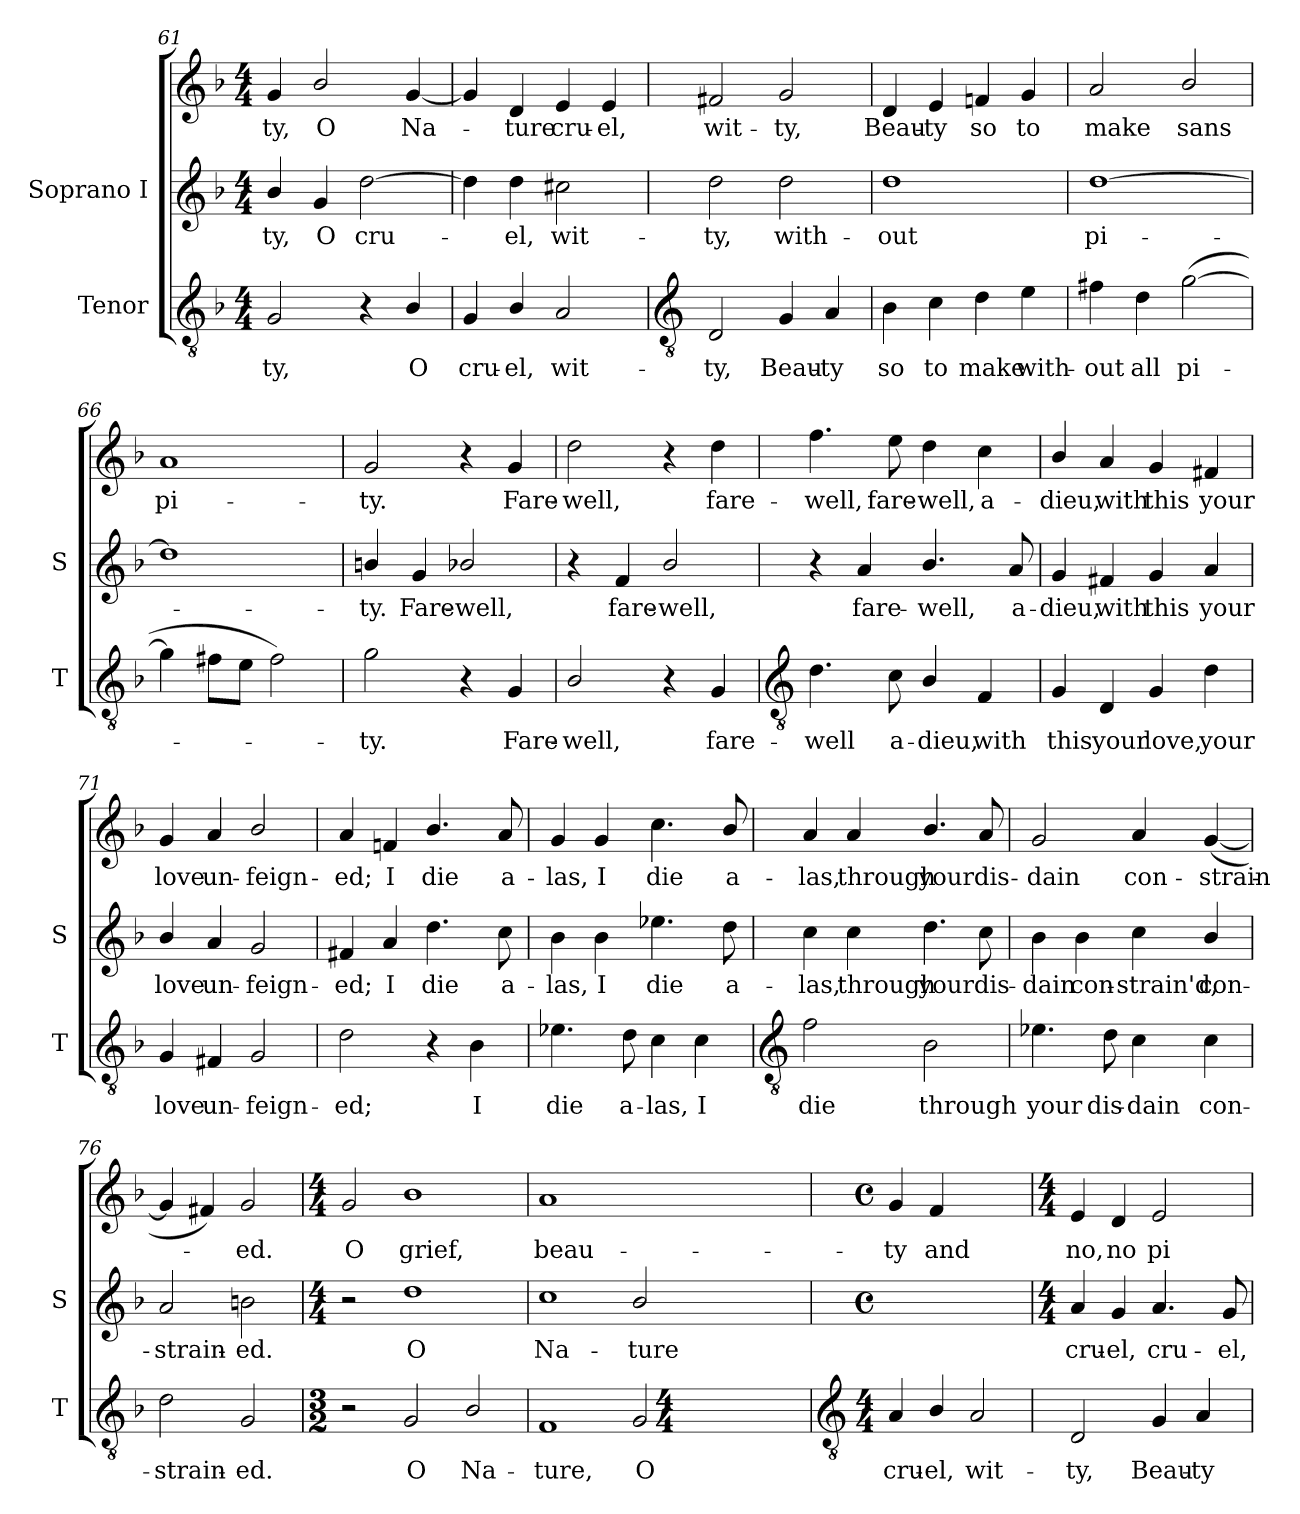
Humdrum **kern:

**kern	**text	**kern	**text	**kern	**text
*part2	*part2	*part1	*part1	*part1	*part1
*staff3	*staff3	*staff2	*staff2	*staff1	*staff1
*I"Tenor	*	*I"Soprano I	*	*	*
*I'T	*	*I'S	*	*	*
*clefGv2	*	*clefG2	*	*clefG2	*
*k[b-]	*	*k[b-]	*	*k[b-]	*
*F:	*	*F:	*	*F:	*
*M4/4	*	*M4/4	*	*M4/4	*
=61	=61	=61	=61	=61	=61
!	!LO:LY:b	!	!LO:LY:b	!	!LO:LY:b
2G	-ty,	4b-/	ty,	4g	-ty,
!	!	!	!LO:LY:b	!	!LO:LY:b
.	.	4g	O	2b-/	O
!	!	!	!LO:LY:b	!	!
4r	.	[2dd	cru-	.	.
!	!LO:LY:b	!	!	!	!LO:LY:b
4B-/	O	.	.	[4g	Na-
=62	=62	=62	=62	=62	=62
!	!LO:LY:b	!	!	!	!
4G	cru-	4dd]	.	4g]	.
!	!LO:LY:b	!	!LO:LY:b	!	!LO:LY:b
4B-/	-el,	4dd	el,	4d	ture
!	!LO:LY:b	!	!LO:LY:b	!	!LO:LY:b
2A	wit-	2cc#X	wit-	4e	cru-
!	!	!	!	!	!LO:LY:b
.	.	.	.	4e	-el,
!!LO:LB:g=z
=63	=63	=63	=63	=63	=63
*clefGv2	*	*	*	*	*
!	!LO:LY:b	!	!LO:LY:b	!	!LO:LY:b
2D	-ty,	2dd	ty,	2f#X	-wit-
!	!LO:LY:b	!	!LO:LY:b	!	!LO:LY:b
4G	Beau-	2dd	with-	2g	-ty,
!	!LO:LY:b	!	!	!	!
4A	-ty	.	.	.	.
=64	=64	=64	=64	=64	=64
!	!LO:LY:b	!	!LO:LY:b	!	!LO:LY:b
4B-	so	1dd	out	4d	-Beau-
!	!LO:LY:b	!	!	!	!LO:LY:b
4c	to	.	.	4e	-ty
!	!LO:LY:b	!	!	!	!LO:LY:b
4d	make	.	.	4fn	so
!	!LO:LY:b	!	!	!	!LO:LY:b
4e	with-	.	.	4g	to
=65	=65	=65	=65	=65	=65
!	!LO:LY:b	!	!LO:LY:b	!	!LO:LY:b
4f#X	-out	[1dd	pi-	2a	make
!	!LO:LY:b	!	!	!	!
4d	all	.	.	.	.
!	!LO:LY:b	!	!	!	!LO:LY:b
(>[2g	pi-	.	.	2b-/	sans
=66	=66	=66	=66	=66	=66
!	!	!	!	!	!LO:LY:b
4g]	.	1dd]	.	1a	pi-
8f#XL	.	.	.	.	.
8eJ	.	.	.	.	.
2f#)	.	.	.	.	.
=67	=67	=67	=67	=67	=67
!	!LO:LY:b	!	!LO:LY:b	!	!LO:LY:b
2g	ty.	4bn/	-ty.	2g	-ty.
!	!	!	!LO:LY:b	!	!
.	.	4g	Fare-	.	.
!	!	!	!LO:LY:b	!	!
4r	.	2b-X/	-well,	4r	.
!	!LO:LY:b	!	!	!	!LO:LY:b
4G	Fare-	.	.	4g	Fare-
=68	=68	=68	=68	=68	=68
!	!LO:LY:b	!	!	!	!LO:LY:b
2B-/	-well,	4r	.	2dd	well,
!	!	!	!LO:LY:b	!	!
.	.	4f	-fare-	.	.
!	!	!	!LO:LY:b	!	!
4r	.	2b-/	-well,	4r	.
!	!LO:LY:b	!	!	!	!LO:LY:b
4G	fare-	.	.	4dd	fare-
!!LO:LB:g=z
=69	=69	=69	=69	=69	=69
*clefGv2	*	*	*	*	*
!	!LO:LY:b	!	!	!	!LO:LY:b
4.d	-well	4r	.	4.ff	well,
!	!	!	!LO:LY:b	!	!
.	.	4a	-fare-	.	.
!	!LO:LY:b	!	!	!	!LO:LY:b
8c	a-	.	.	8ee	fare-
!	!LO:LY:b	!	!LO:LY:b	!	!LO:LY:b
4B-/	-dieu,	4.b-/	-well,	4dd	-well,
!	!LO:LY:b	!	!	!	!LO:LY:b
4F	with	.	.	4cc	a-
!	!	!	!LO:LY:b	!	!
.	.	8a	a-	.	.
=70	=70	=70	=70	=70	=70
!	!LO:LY:b	!	!LO:LY:b	!	!LO:LY:b
4G	this	4g	dieu,	4b-/	-dieu,
!	!LO:LY:b	!	!LO:LY:b	!	!LO:LY:b
4D	your	4f#X	with	4a	with
!	!LO:LY:b	!	!LO:LY:b	!	!LO:LY:b
4G	love,	4g	this	4g	this
!	!LO:LY:b	!	!LO:LY:b	!	!LO:LY:b
4d	your	4a	your	4f#X	your
=71	=71	=71	=71	=71	=71
!	!LO:LY:b	!	!LO:LY:b	!	!LO:LY:b
4G	love	4b-/	-love	4g	love
!	!LO:LY:b	!	!LO:LY:b	!	!LO:LY:b
4F#X	un-	4a	un-	4a	un-
!	!LO:LY:b	!	!LO:LY:b	!	!LO:LY:b
2G	-feign-	2g	-feign-	2b-/	-feign-
=72	=72	=72	=72	=72	=72
!	!LO:LY:b	!	!LO:LY:b	!	!LO:LY:b
2d	-ed;	4f#X	-ed;	4a	-ed;
!	!	!	!LO:LY:b	!	!LO:LY:b
.	.	4a	I	4fn	I
!	!	!	!LO:LY:b	!	!LO:LY:b
4r	.	4.dd	die	4.b-/	die
!	!LO:LY:b	!	!	!	!
4B-	I	.	.	.	.
!	!	!	!LO:LY:b	!	!LO:LY:b
.	.	8cc	a-	8a	a-
=73	=73	=73	=73	=73	=73
!	!LO:LY:b	!	!LO:LY:b	!	!LO:LY:b
4.e-X	die	4b-	-las,	4g	-las,
!	!	!	!LO:LY:b	!	!LO:LY:b
.	.	4b-	I	4g	I
!	!LO:LY:b	!	!	!	!
8d	a-	.	.	.	.
!	!LO:LY:b	!	!LO:LY:b	!	!LO:LY:b
4c	-las,	4.ee-X	die	4.cc	die
!	!LO:LY:b	!	!	!	!
4c	I	.	.	.	.
!	!	!	!LO:LY:b	!	!LO:LY:b
.	.	8dd	a-	8b-/	a-
!!LO:LB:g=z
=74	=74	=74	=74	=74	=74
*clefGv2	*	*	*	*	*
!	!LO:LY:b	!	!LO:LY:b	!	!LO:LY:b
2f	die	4cc	-las,	4a	-las,
!	!	!	!LO:LY:b	!	!LO:LY:b
.	.	4cc	through	4a	through
!	!LO:LY:b	!	!LO:LY:b	!	!LO:LY:b
2B-	through	4.dd	your	4.b-/	your
!	!	!	!LO:LY:b	!	!LO:LY:b
.	.	8cc	dis-	8a	dis-
=75	=75	=75	=75	=75	=75
!	!LO:LY:b	!	!LO:LY:b	!	!LO:LY:b
4.e-X	your	4b-	dain	2g	-dain
!	!	!	!LO:LY:b	!	!
.	.	4b-	con-	.	.
!	!LO:LY:b	!	!	!	!
8d	dis-	.	.	.	.
!	!LO:LY:b	!	!LO:LY:b	!	!LO:LY:b
4c	-dain	4cc	-strain'd,	4a	con-
!	!LO:LY:b	!	!LO:LY:b	!	!LO:LY:b
4c	con-	4b-/	con-	(<[4g	-strain-
=76	=76	=76	=76	=76	=76
!	!LO:LY:b	!	!LO:LY:b	!	!
2d	-strain-	2a	strain-	4g]	.
.	.	.	.	4f#X)	.
!	!LO:LY:b	!	!LO:LY:b	!	!LO:LY:b
2G	-ed.	2bn	-ed.	2g	-ed.
=77	=77	=77	=77	=77	=77
*M3/2	*	*M4/4	*	*M4/4	*
!	!	!	!	!	!LO:LY:b
2r	.	2r	.	2g	O
!	!LO:LY:b	!	!LO:LY:b	!	!LO:LY:b
2G	O	1dd	O	1b-	grief,
!	!LO:LY:b	!	!	!	!
2B-/	Na-	.	.	.	.
=78	=78	=78	=78	=78	=78
!	!LO:LY:b	!	!LO:LY:b	!	!LO:LY:b
1F	-ture,	1cc	-Na-	1a	beau-
!	!LO:LY:b	!	!LO:LY:b	!	!
2G	O	2b-/	-ture	2ryy	.
*M4/4	*	*	*	*	*
*met(c)	*	*	*	*	*
!!LO:LB:g=z
=79	=79	=79	=79	=79	=79
*clefGv2	*	*	*	*	*
*M4/4	*	*M4/4	*	*M4/4	*
*	*	*met(c)	*	*met(c)	*
!	!LO:LY:b	!	!	!	!LO:LY:b
4A	cru-	1ryy	.	4g	ty
!	!LO:LY:b	!	!	!	!LO:LY:b
4B-/	-el,	.	.	4f	and
!	!LO:LY:b	!	!	!	!
2A	wit-	.	.	2ryy	.
!!LO:LB:g=z
=80	=80	=80	=80	=80	=80
*	*	*M4/4	*	*M4/4	*
!	!LO:LY:b	!	!LO:LY:b	!	!LO:LY:b
2D	-ty,	4a	-cru-	4e	no,
!	!	!	!LO:LY:b	!	!LO:LY:b
.	.	4g	-el,	4d	no
!	!LO:LY:b	!	!LO:LY:b	!	!LO:LY:b
4G	Beau-	4.a	cru-	2e	pi-
!	!LO:LY:b	!	!	!	!
4A	-ty	.	.	.	.
!	!	!	!LO:LY:b	!	!
.	.	8g	-el,	.	.
=	=	=	=	=	=
*-	*-	*-	*-	*-	*-
